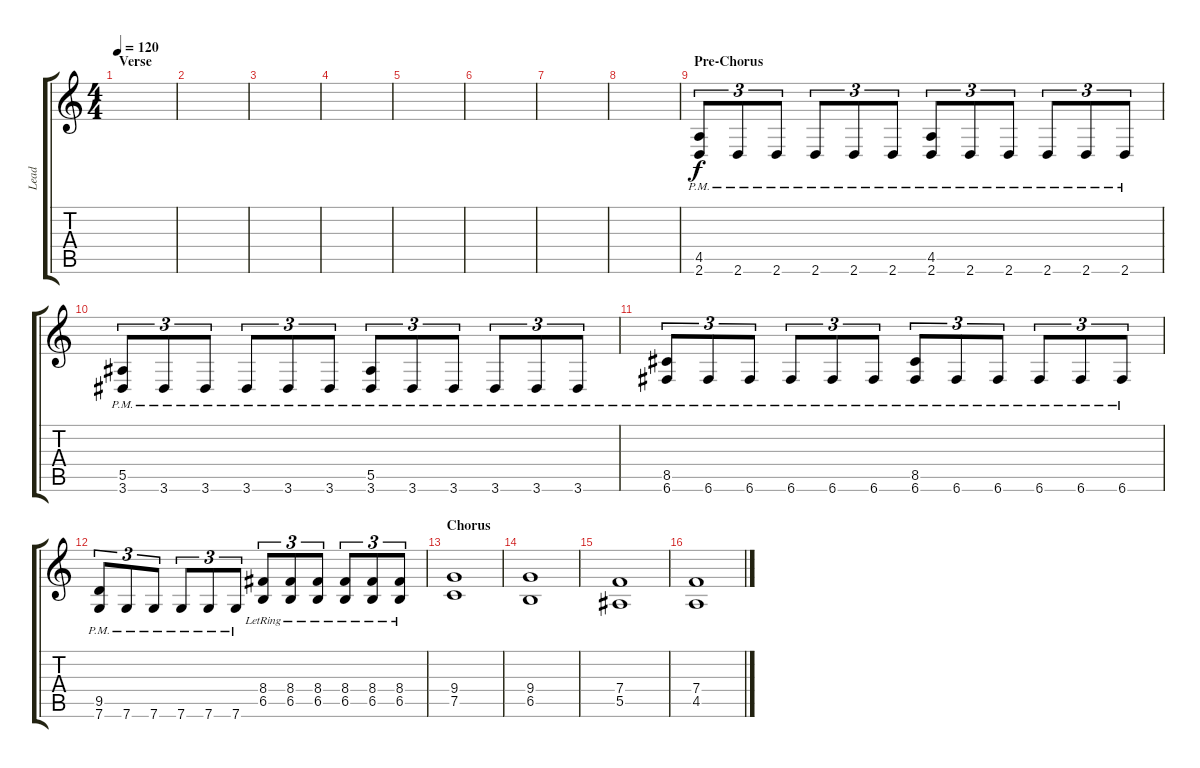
\track ("Lead" "Lead") {instrument distortionguitar}
\staff {score tabs}
\tuning (C4 G3 Eb3 Bb2 F2 C2) {hide}
\ts (4 4)
\section ("" "Verse")
\tempo 120
\clef g2
\ks c
|
|
|
|
|
|
|
|
\section ("" "Pre-Chorus")
(4.5{pm} 2.6{pm}).8{tu (3 2)} 2.6{pm}.8{tu (3 2)} 2.6{pm}.8{tu (3 2)} 2.6{pm}.8{tu (3 2)} 2.6{pm}.8{tu (3 2)} 2.6{pm}.8{tu (3 2)} (4.5{pm} 2.6{pm}).8{tu (3 2)} 2.6{pm}.8{tu (3 2)} 2.6{pm}.8{tu (3 2)} 2.6{pm}.8{tu (3 2)} 2.6{pm}.8{tu (3 2)} 2.6{pm}.8{tu (3 2)} |
(5.5{pm} 3.6{pm}).8{tu (3 2)} 3.6{pm}.8{tu (3 2)} 3.6{pm}.8{tu (3 2)} 3.6{pm}.8{tu (3 2)} 3.6{pm}.8{tu (3 2)} 3.6{pm}.8{tu (3 2)} (5.5{pm} 3.6{pm}).8{tu (3 2)} 3.6{pm}.8{tu (3 2)} 3.6{pm}.8{tu (3 2)} 3.6{pm}.8{tu (3 2)} 3.6{pm}.8{tu (3 2)} 3.6{pm}.8{tu (3 2)} |
(8.5{pm} 6.6{pm}).8{tu (3 2)} 6.6{pm}.8{tu (3 2)} 6.6{pm}.8{tu (3 2)} 6.6{pm}.8{tu (3 2)} 6.6{pm}.8{tu (3 2)} 6.6{pm}.8{tu (3 2)} (8.5{pm} 6.6{pm}).8{tu (3 2)} 6.6{pm}.8{tu (3 2)} 6.6{pm}.8{tu (3 2)} 6.6{pm}.8{tu (3 2)} 6.6{pm}.8{tu (3 2)} 6.6{pm}.8{tu (3 2)} |
(9.5{pm} 7.6{pm}).8{tu (3 2)} 7.6{pm}.8{tu (3 2)} 7.6{pm}.8{tu (3 2)} 7.6{pm}.8{tu (3 2)} 7.6{pm}.8{tu (3 2)} 7.6{pm}.8{tu (3 2)} (8.4{lr} 6.5{lr}).8{tu (3 2)} (8.4{lr} 6.5{lr}).8{tu (3 2)} (8.4{lr} 6.5{lr}).8{tu (3 2)} (8.4{lr} 6.5{lr}).8{tu (3 2)} (8.4{lr} 6.5{lr}).8{tu (3 2)} (8.4{lr} 6.5{lr}).8{tu (3 2)} |
\section ("" "Chorus")
(9.4 7.5).1 |
(9.4 6.5).1 |
(7.4 5.5).1 |
(7.4 4.5).1
